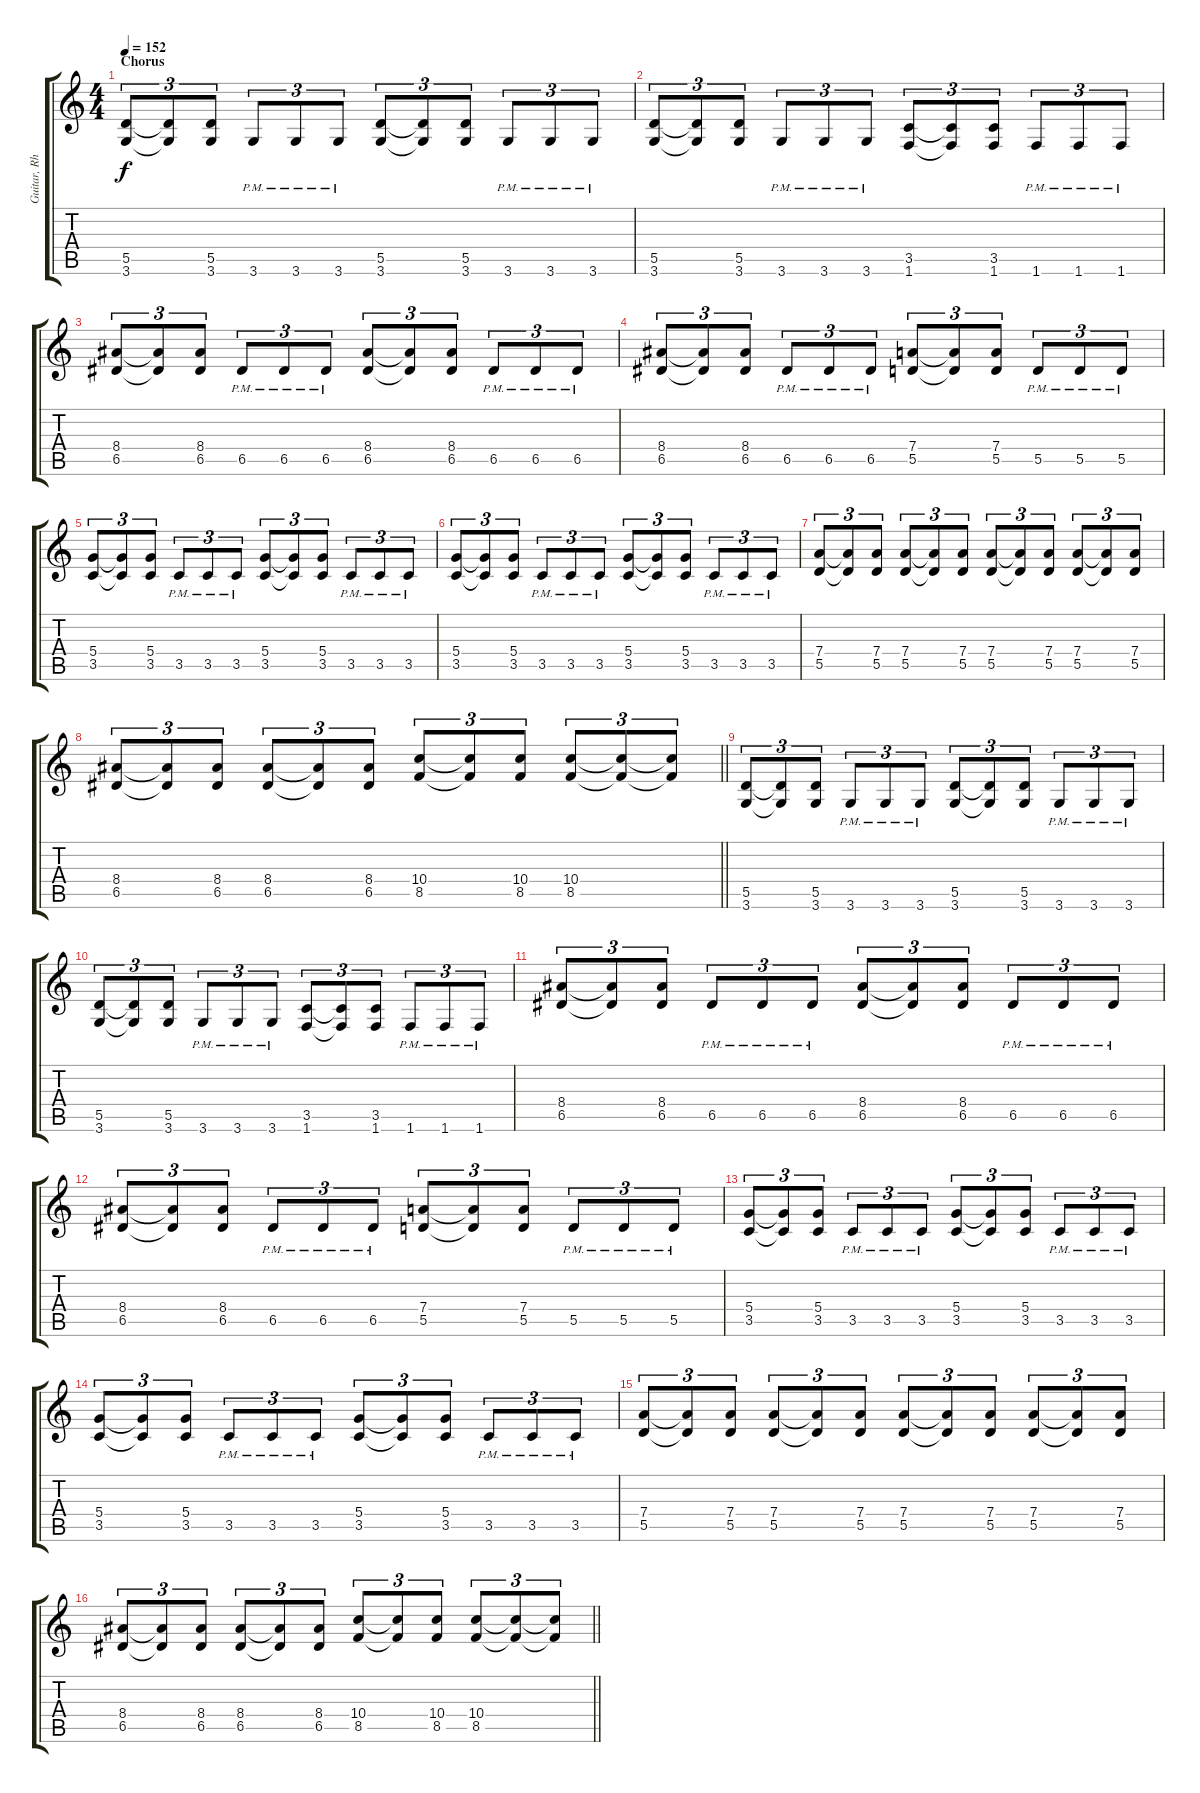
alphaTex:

\track ("Guitar, Rhythm" "Guitar, Rh") {instrument overdrivenguitar}
\staff {score tabs}
\tuning (E4 B3 G3 D3 A2 E2) {hide}
\ts (4 4)
\section ("" "Chorus")
\tempo 152
\clef g2
\ks c
(5.5 3.6).8{tu (3 2) dy f} (5.5{t} 3.6{t}).8{tu (3 2)} (5.5 3.6).8{tu (3 2)} 3.6{pm}.8{tu (3 2)} 3.6{pm}.8{tu (3 2)} 3.6{pm}.8{tu (3 2)} (5.5 3.6).8{tu (3 2)} (5.5{t} 3.6{t}).8{tu (3 2)} (5.5 3.6).8{tu (3 2)} 3.6{pm}.8{tu (3 2)} 3.6{pm}.8{tu (3 2)} 3.6{pm}.8{tu (3 2)} |
(5.5 3.6).8{tu (3 2)} (5.5{t} 3.6{t}).8{tu (3 2)} (5.5 3.6).8{tu (3 2)} 3.6{pm}.8{tu (3 2)} 3.6{pm}.8{tu (3 2)} 3.6{pm}.8{tu (3 2)} (3.5 1.6).8{tu (3 2)} (3.5{t} 1.6{t}).8{tu (3 2)} (3.5 1.6).8{tu (3 2)} 1.6{pm}.8{tu (3 2)} 1.6{pm}.8{tu (3 2)} 1.6{pm}.8{tu (3 2)} |
(8.4 6.5).8{tu (3 2)} (8.4{t} 6.5{t}).8{tu (3 2)} (8.4 6.5).8{tu (3 2)} 6.5{pm}.8{tu (3 2)} 6.5{pm}.8{tu (3 2)} 6.5{pm}.8{tu (3 2)} (8.4 6.5).8{tu (3 2)} (8.4{t} 6.5{t}).8{tu (3 2)} (8.4 6.5).8{tu (3 2)} 6.5{pm}.8{tu (3 2)} 6.5{pm}.8{tu (3 2)} 6.5{pm}.8{tu (3 2)} |
(8.4 6.5).8{tu (3 2)} (8.4{t} 6.5{t}).8{tu (3 2)} (8.4 6.5).8{tu (3 2)} 6.5{pm}.8{tu (3 2)} 6.5{pm}.8{tu (3 2)} 6.5{pm}.8{tu (3 2)} (7.4 5.5).8{tu (3 2)} (7.4{t} 5.5{t}).8{tu (3 2)} (7.4 5.5).8{tu (3 2)} 5.5{pm}.8{tu (3 2)} 5.5{pm}.8{tu (3 2)} 5.5{pm}.8{tu (3 2)} |
(5.4 3.5).8{tu (3 2)} (5.4{t} 3.5{t}).8{tu (3 2)} (5.4 3.5).8{tu (3 2)} 3.5{pm}.8{tu (3 2)} 3.5{pm}.8{tu (3 2)} 3.5{pm}.8{tu (3 2)} (5.4 3.5).8{tu (3 2)} (5.4{t} 3.5{t}).8{tu (3 2)} (5.4 3.5).8{tu (3 2)} 3.5{pm}.8{tu (3 2)} 3.5{pm}.8{tu (3 2)} 3.5{pm}.8{tu (3 2)} |
(5.4 3.5).8{tu (3 2)} (5.4{t} 3.5{t}).8{tu (3 2)} (5.4 3.5).8{tu (3 2)} 3.5{pm}.8{tu (3 2)} 3.5{pm}.8{tu (3 2)} 3.5{pm}.8{tu (3 2)} (5.4 3.5).8{tu (3 2)} (5.4{t} 3.5{t}).8{tu (3 2)} (5.4 3.5).8{tu (3 2)} 3.5{pm}.8{tu (3 2)} 3.5{pm}.8{tu (3 2)} 3.5{pm}.8{tu (3 2)} |
(7.4 5.5).8{tu (3 2)} (7.4{t} 5.5{t}).8{tu (3 2)} (7.4 5.5).8{tu (3 2)} (7.4 5.5).8{tu (3 2)} (7.4{t} 5.5{t}).8{tu (3 2)} (7.4 5.5).8{tu (3 2)} (7.4 5.5).8{tu (3 2)} (7.4{t} 5.5{t}).8{tu (3 2)} (7.4 5.5).8{tu (3 2)} (7.4 5.5).8{tu (3 2)} (7.4{t} 5.5{t}).8{tu (3 2)} (7.4 5.5).8{tu (3 2)} |
\barLineRight lightlight
(8.4 6.5).8{tu (3 2)} (8.4{t} 6.5{t}).8{tu (3 2)} (8.4 6.5).8{tu (3 2)} (8.4 6.5).8{tu (3 2)} (8.4{t} 6.5{t}).8{tu (3 2)} (8.4 6.5).8{tu (3 2)} (10.4 8.5).8{tu (3 2)} (10.4{t} 8.5{t}).8{tu (3 2)} (10.4 8.5).8{tu (3 2)} (10.4 8.5).8{tu (3 2)} (10.4{t} 8.5{t}).8{tu (3 2)} (10.4{t} 8.5{t}).8{tu (3 2)} |
(5.5 3.6).8{tu (3 2)} (5.5{t} 3.6{t}).8{tu (3 2)} (5.5 3.6).8{tu (3 2)} 3.6{pm}.8{tu (3 2)} 3.6{pm}.8{tu (3 2)} 3.6{pm}.8{tu (3 2)} (5.5 3.6).8{tu (3 2)} (5.5{t} 3.6{t}).8{tu (3 2)} (5.5 3.6).8{tu (3 2)} 3.6{pm}.8{tu (3 2)} 3.6{pm}.8{tu (3 2)} 3.6{pm}.8{tu (3 2)} |
(5.5 3.6).8{tu (3 2)} (5.5{t} 3.6{t}).8{tu (3 2)} (5.5 3.6).8{tu (3 2)} 3.6{pm}.8{tu (3 2)} 3.6{pm}.8{tu (3 2)} 3.6{pm}.8{tu (3 2)} (3.5 1.6).8{tu (3 2)} (3.5{t} 1.6{t}).8{tu (3 2)} (3.5 1.6).8{tu (3 2)} 1.6{pm}.8{tu (3 2)} 1.6{pm}.8{tu (3 2)} 1.6{pm}.8{tu (3 2)} |
(8.4 6.5).8{tu (3 2)} (8.4{t} 6.5{t}).8{tu (3 2)} (8.4 6.5).8{tu (3 2)} 6.5{pm}.8{tu (3 2)} 6.5{pm}.8{tu (3 2)} 6.5{pm}.8{tu (3 2)} (8.4 6.5).8{tu (3 2)} (8.4{t} 6.5{t}).8{tu (3 2)} (8.4 6.5).8{tu (3 2)} 6.5{pm}.8{tu (3 2)} 6.5{pm}.8{tu (3 2)} 6.5{pm}.8{tu (3 2)} |
(8.4 6.5).8{tu (3 2)} (8.4{t} 6.5{t}).8{tu (3 2)} (8.4 6.5).8{tu (3 2)} 6.5{pm}.8{tu (3 2)} 6.5{pm}.8{tu (3 2)} 6.5{pm}.8{tu (3 2)} (7.4 5.5).8{tu (3 2)} (7.4{t} 5.5{t}).8{tu (3 2)} (7.4 5.5).8{tu (3 2)} 5.5{pm}.8{tu (3 2)} 5.5{pm}.8{tu (3 2)} 5.5{pm}.8{tu (3 2)} |
(5.4 3.5).8{tu (3 2)} (5.4{t} 3.5{t}).8{tu (3 2)} (5.4 3.5).8{tu (3 2)} 3.5{pm}.8{tu (3 2)} 3.5{pm}.8{tu (3 2)} 3.5{pm}.8{tu (3 2)} (5.4 3.5).8{tu (3 2)} (5.4{t} 3.5{t}).8{tu (3 2)} (5.4 3.5).8{tu (3 2)} 3.5{pm}.8{tu (3 2)} 3.5{pm}.8{tu (3 2)} 3.5{pm}.8{tu (3 2)} |
(5.4 3.5).8{tu (3 2)} (5.4{t} 3.5{t}).8{tu (3 2)} (5.4 3.5).8{tu (3 2)} 3.5{pm}.8{tu (3 2)} 3.5{pm}.8{tu (3 2)} 3.5{pm}.8{tu (3 2)} (5.4 3.5).8{tu (3 2)} (5.4{t} 3.5{t}).8{tu (3 2)} (5.4 3.5).8{tu (3 2)} 3.5{pm}.8{tu (3 2)} 3.5{pm}.8{tu (3 2)} 3.5{pm}.8{tu (3 2)} |
(7.4 5.5).8{tu (3 2)} (7.4{t} 5.5{t}).8{tu (3 2)} (7.4 5.5).8{tu (3 2)} (7.4 5.5).8{tu (3 2)} (7.4{t} 5.5{t}).8{tu (3 2)} (7.4 5.5).8{tu (3 2)} (7.4 5.5).8{tu (3 2)} (7.4{t} 5.5{t}).8{tu (3 2)} (7.4 5.5).8{tu (3 2)} (7.4 5.5).8{tu (3 2)} (7.4{t} 5.5{t}).8{tu (3 2)} (7.4 5.5).8{tu (3 2)} |
\barLineRight lightlight
(8.4 6.5).8{tu (3 2)} (8.4{t} 6.5{t}).8{tu (3 2)} (8.4 6.5).8{tu (3 2)} (8.4 6.5).8{tu (3 2)} (8.4{t} 6.5{t}).8{tu (3 2)} (8.4 6.5).8{tu (3 2)} (10.4 8.5).8{tu (3 2)} (10.4{t} 8.5{t}).8{tu (3 2)} (10.4 8.5).8{tu (3 2)} (10.4 8.5).8{tu (3 2)} (10.4{t} 8.5{t}).8{tu (3 2)} (10.4{t} 8.5{t}).8{tu (3 2)}
